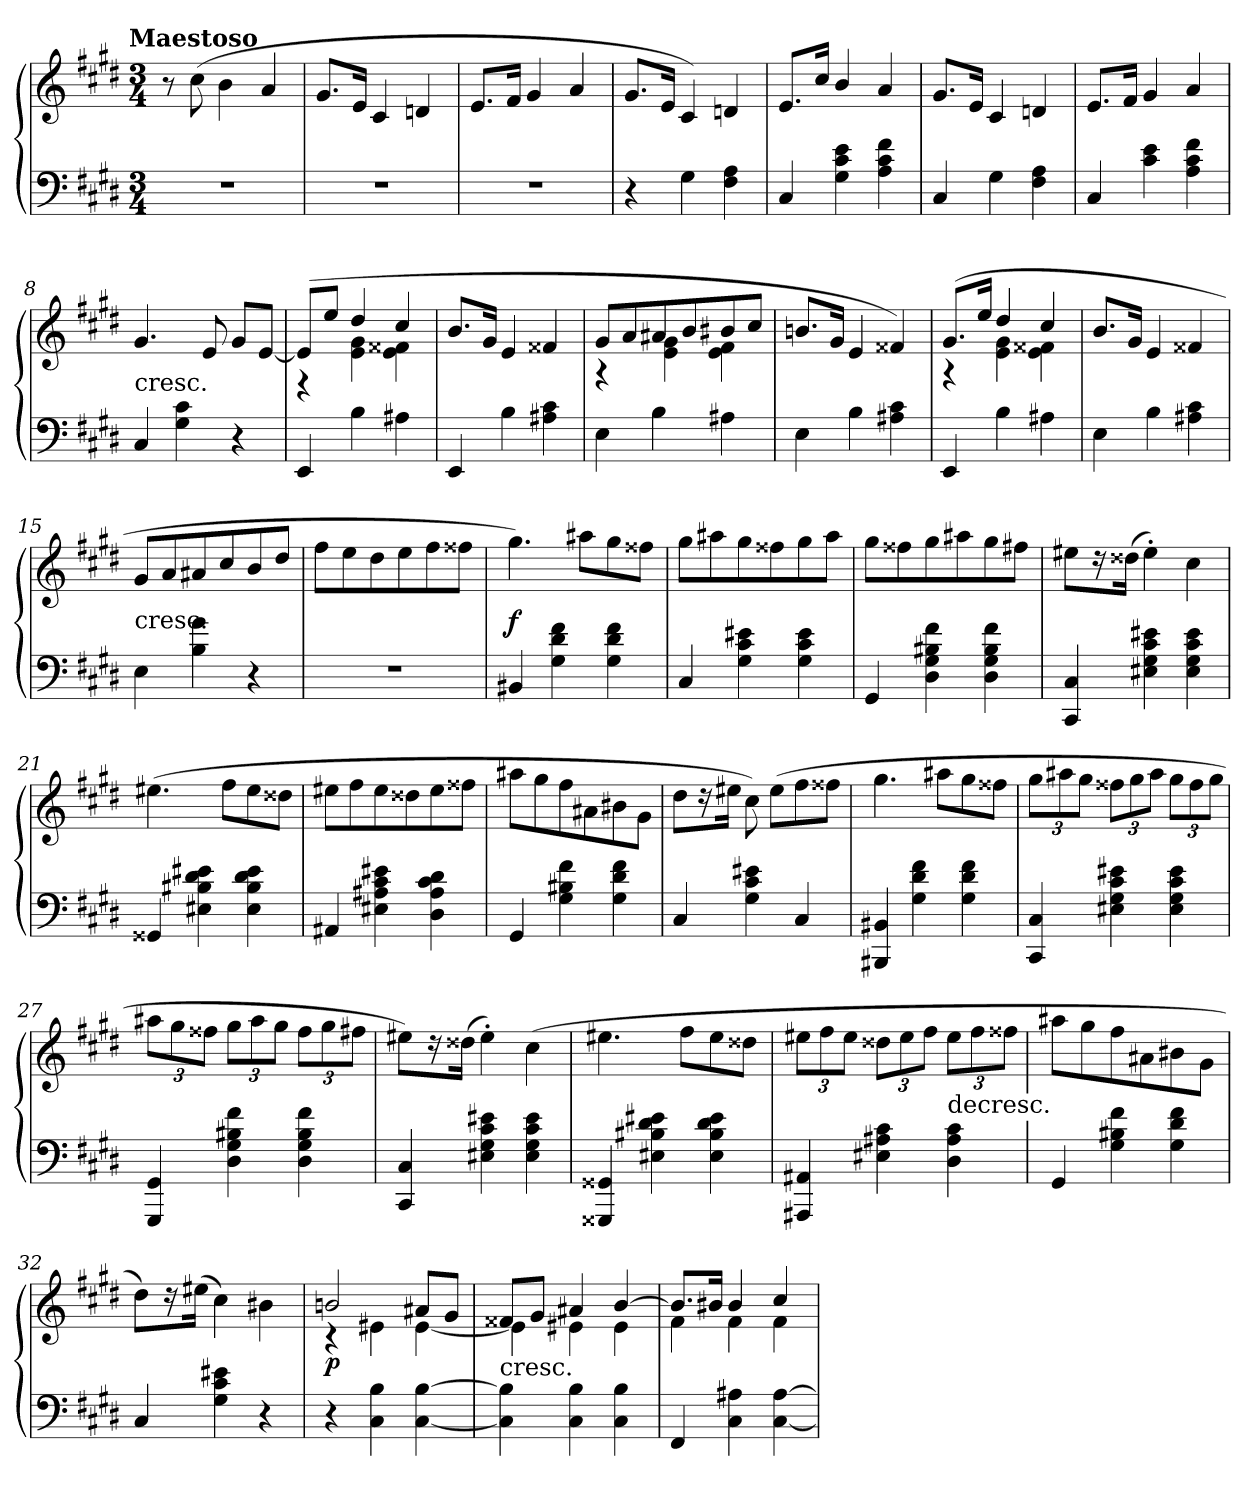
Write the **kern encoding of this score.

**kern	**kern	**dynam
*part1	*part1	*part1
*staff2	*staff1	*staff1/2
*clefF4	*clefG2	*
*k[f#c#g#d#]	*k[f#c#g#d#]	*
*c#:	*c#:	*
!!LO:TX:omd:t=Maestoso
*M3/4	*M3/4	*
*MM128	*MM128	*
=1	=1	=1
2.r	8r	.
.	(8cc#\	.
.	4b\	.
.	4a/	.
=2	=2	=2
2.r	8.g#/L	.
.	16e/Jk	.
.	4c#/	.
.	4dn/	.
=3	=3	=3
2.r	8.e/L	.
.	16f#/Jk	.
.	4g#/	.
.	4a/	.
=4	=4	=4
4r	8.g#/L	.
.	16e/Jk	.
4G#\	4c#/)	.
4F#\ 4A\	4dn/	.
=5	=5	=5
4C#/	8.e/L	.
.	16cc#/Jk	.
4G#\ 4c#\ 4e\	4b/	.
4A\ 4c#\ 4f#\	4a/	.
=6	=6	=6
4C#/	8.g#/L	.
.	16e/Jk	.
4G#\	4c#/	.
4F#\ 4A\	4dn/	.
=7	=7	=7
4C#/	8.e/L	.
.	16f#/Jk	.
4c#\ 4e\	4g#/	.
4A\ 4c#\ 4f#\	4a/	.
=8	=8	=8
!	!LO:TX:c:t=cresc.	!
4C#/	4.g#/	.
4G#\ 4c#\	.	.
.	8e/	.
4r	8g#/L	.
.	[8e/J	.
=9	=9	=9
*	*^	*
4EE/	(8e/L]	4r	.
.	8ee/J	.	.
4B\	4dd#/	4e\ 4g#\	.
4A#X\	4cc#/	4e\ 4f##X\	.
*	*v	*v	*
=10	=10	=10
4EE/	8.b/L	.
.	16g#/Jk	.
4B\	4e/	.
4A#X\ 4c#\	4f##X/	.
=11	=11	=11
*	*^	*
4E\	8g#/L	4r	.
.	8a/	.	.
4B\	8a#X/	4e\ 4g#\	.
.	8b/	.	.
4A#X\	8b#X/	4e\ 4f#\	.
.	8cc#/J	.	.
*	*v	*v	*
=12	=12	=12
4E\	8.bn/L	.
.	16g#/Jk	.
4B\	4e/	.
4A#X\ 4c#\	4f##X/)	.
=13	=13	=13
*	*^	*
4EE/	(8.g#/L	4r	.
.	16ee/Jk	.	.
4B\	4dd#/	4e\ 4g#\	.
4A#X\	4cc#/	4e\ 4f##X\	.
*	*v	*v	*
=14	=14	=14
4E\	8.b/L	.
.	16g#/Jk	.
4B\	4e/	.
4A#X\ 4c#\	4f##X/	.
=15	=15	=15
!	!LO:TX:c:t=cresc.	!
4E\	8g#/L	.
.	8a/	.
4B\ 4g#\	8a#X/	.
.	8cc#/	.
4r	8b/	.
.	8dd#/J	.
=16	=16	=16
2.r	8ff#\L	.
.	8ee\	.
.	8dd#\	.
.	8ee\	.
.	8ff#\	.
.	8ff##X\J	.
=17	=17	=17
4BB#X/	4.gg#\)	f
4G#\ 4d#\ 4f#\	.	.
.	8aa#X\L	.
4G#\ 4d#\ 4f#\	8gg#\	.
.	8ff##X\J	.
=18	=18	=18
4C#/	8gg#\L	.
.	8aa#X\	.
4G#\ 4c#\ 4e#X\	8gg#\	.
.	8ff##X\	.
4G#\ 4c#\ 4e#\	8gg#\	.
.	8aa#\J	.
=19	=19	=19
4GG#/	8gg#\L	.
.	8ff##X\	.
4D#\ 4G#\ 4B#X\ 4f#\	8gg#\	.
.	8aa#X\	.
4D#\ 4G#\ 4B#\ 4f#\	8gg#\	.
.	8ff#X\J	.
=20	=20	=20
4CC#/ 4C#/	8ee#X\L	.
.	16r	.
.	(16dd##X\Jk	.
4E#X\ 4G#\ 4c#\ 4e#X\	4ee#'\)	.
4E#\ 4G#\ 4c#\ 4e#\	4cc#\	.
=21	=21	=21
4GG##X/	(4.ee#X\	.
4E#X\ 4B#X\ 4d#\ 4e#X\	.	.
.	8ff#\L	.
4E#\ 4B#\ 4d#\ 4e#\	8ee#\	.
.	8dd##X\J	.
=22	=22	=22
4AA#X/	8ee#X\L	.
.	8ff#\	.
4E#X\ 4A#X\ 4c#\ 4e#X\	8ee#\	.
.	8dd##X\	.
4D#\ 4A#\ 4c#\ 4d#\	8ee#\	.
.	8ff##X\J	.
=23	=23	=23
4GG#/	8aa#X\L	.
.	8gg#\	.
4G#\ 4B#X\ 4f#\	8ff#\	.
.	8a#X\	.
4G#\ 4d#\ 4f#\	8b#X\	.
.	8g#\J	.
=24	=24	=24
4C#/	8dd#\L	.
.	16r	.
.	16ee#X\Jk	.
4G#\ 4c#\ 4e#X\	8cc#\)	.
.	(8ee#\L	.
4C#/	8ff#\	.
.	8ff##X\J	.
=25	=25	=25
4BBB#X/ 4BB#X/	4.gg#\	.
4G#\ 4d#\ 4f#\	.	.
.	8aa#X\L	.
4G#\ 4d#\ 4f#\	8gg#\	.
.	8ff##X\J	.
=26	=26	=26
4CC#/ 4C#/	12gg#\L	.
.	12aa#X\	.
.	12gg#\J	.
4E#X\ 4G#\ 4c#\ 4e#X\	12ff##X\L	.
.	12gg#\	.
.	12aa#\J	.
4E#\ 4G#\ 4c#\ 4e#\	12gg#\L	.
.	12ff##\	.
.	12gg#\J	.
=27	=27	=27
4GGG#/ 4GG#/	12aa#X\L	.
.	12gg#\	.
.	12ff##X\J	.
4D#\ 4G#\ 4B#X\ 4f#\	12gg#\L	.
.	12aa#\	.
.	12gg#\J	.
4D#\ 4G#\ 4B#\ 4f#\	12ff##\L	.
.	12gg#\	.
.	12ff#X\J	.
=28	=28	=28
4CC#/ 4C#/	8ee#X\L)	.
.	16r	.
.	(16dd##X\Jk	.
4E#X\ 4G#\ 4c#\ 4e#X\	4ee#'\)	.
4E#\ 4G#\ 4c#\ 4e#\	(4cc#\	.
=29	=29	=29
4GGG##X/ 4GG##X/	4.ee#X\	.
4E#X\ 4B#X\ 4d#\ 4e#X\	.	.
.	8ff#\L	.
4E#\ 4B#\ 4d#\ 4e#\	8ee#\	.
.	8dd##X\J	.
=30	=30	=30
4AAA#X/ 4AA#X/	12ee#X\L	.
.	12ff#\	.
.	12ee#\J	.
4E#X\ 4A#X\ 4c#\	12dd##X\L	.
.	12ee#\	.
.	12ff#\J	.
!	!LO:TX:c:t=decresc.	!
4D#\ 4A#\ 4c#\	12ee#\L	.
.	12ff#\	.
.	12ff##X\J	.
=31	=31	=31
4GG#/	8aa#X\L	.
.	8gg#\	.
4G#\ 4B#X\ 4f#\	8ff#\	.
.	8a#X\	.
4G#\ 4d#\ 4f#\	8b#X\	.
.	8g#\J	.
=32	=32	=32
4C#/	8dd#\L)	.
.	16r	.
.	(16ee#X\Jk	.
4G#\ 4c#\ 4e#X\	4cc#\)	.
4r	4b#X\	.
=33	=33	=33
*	*^	*
4r	2bn/	4r	p
4C#\ 4B\	.	4e#X\	.
[4C#\ [4B\	8a#X/L	[4e#\	.
.	8g#/J	.	.
=34	=34	=34	=34
!	!LO:TX:c:t=cresc.	!	!
4C#]\ 4B]\	8f##X/L	4e#\]	.
.	8g#/J	.	.
4C#\ 4B\	4a#X/	4e#X\	.
4C#\ 4B\	[4b/	4e#\	.
=35	=35	=35	=35
4FF#/	8.b/L]	4f#\	.
.	16b#X/Jk	.	.
4C#\ 4A#X\	4b#/	4f#\	.
[4C#\ [4A#\	4cc#/	4f#\	.
*	*v	*v	*
=	=	=
*-	*-	*-
